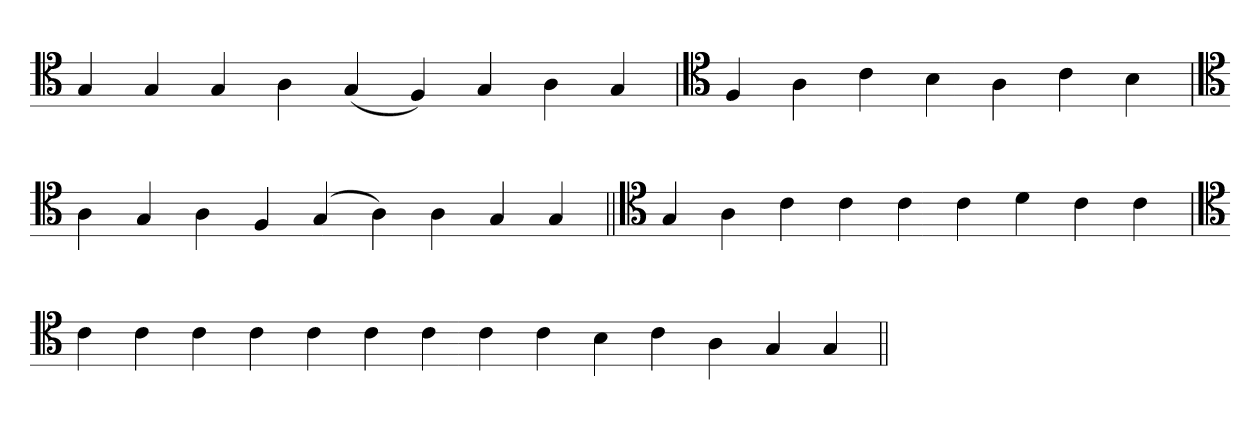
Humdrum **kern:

**kern
*part1
*staff1
*clefC4
=
4G
4G
4G
4A
(4G
4F)
4G
4A
4G
=`
*clefC4
4F
4A
4c
4B
4A
4c
4B
='
*clefC4
4A
4G
4A
4F
(4G
4A)
4A
4G
4G
=||
*clefC4
4G
4A
4c
4c
4c
4c
4d
4c
4c
=
*clefC4
4c
4c
4c
4c
4c
4c
4c
4c
4c
4B
4c
4A
4G
4G
=||
*-
